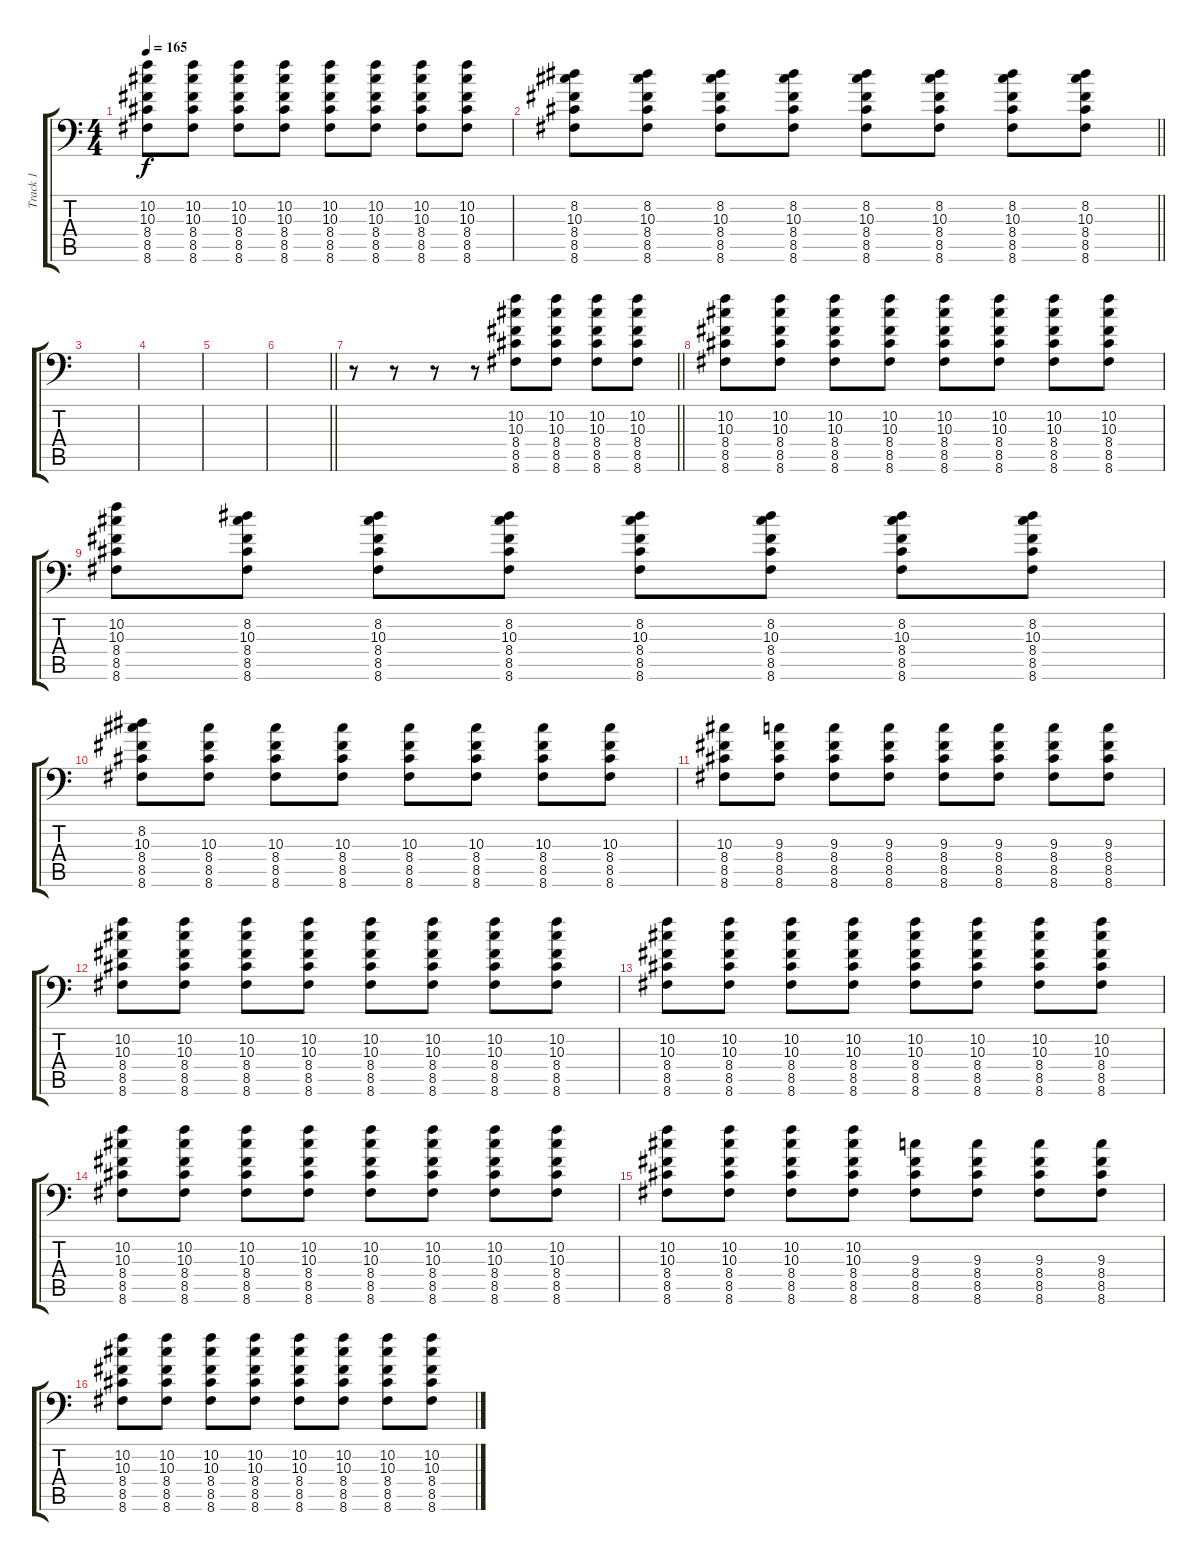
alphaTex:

\track ("Track 1" "Track 1") {instrument distortionguitar}
\staff {score tabs}
\tuning (C4 G3 Eb3 Bb2 F2 Bb1) {hide}
\ts (4 4)
\section ("" "")
\tempo 165
\clef f4
\ks c
(10.2 10.3 8.4 8.5 8.6).8{dy f} (10.2 10.3 8.4 8.5 8.6).8 (10.2 10.3 8.4 8.5 8.6).8 (10.2 10.3 8.4 8.5 8.6).8 (10.2 10.3 8.4 8.5 8.6).8 (10.2 10.3 8.4 8.5 8.6).8 (10.2 10.3 8.4 8.5 8.6).8 (10.2 10.3 8.4 8.5 8.6).8 |
\barLineRight lightlight
(8.2 10.3 8.4 8.5 8.6).8 (8.2 10.3 8.4 8.5 8.6).8 (8.2 10.3 8.4 8.5 8.6).8 (8.2 10.3 8.4 8.5 8.6).8 (8.2 10.3 8.4 8.5 8.6).8 (8.2 10.3 8.4 8.5 8.6).8 (8.2 10.3 8.4 8.5 8.6).8 (8.2 10.3 8.4 8.5 8.6).8 |
\section ("" "")
|
|
|
\barLineRight lightlight
|
\section ("" "")
\barLineRight lightlight
r.8 r.8 r.8 r.8 (10.2 10.3 8.4 8.5 8.6).8 (10.2 10.3 8.4 8.5 8.6).8 (10.2 10.3 8.4 8.5 8.6).8 (10.2 10.3 8.4 8.5 8.6).8 |
\section ("" "")
(10.2 10.3 8.4 8.5 8.6).8 (10.2 10.3 8.4 8.5 8.6).8 (10.2 10.3 8.4 8.5 8.6).8 (10.2 10.3 8.4 8.5 8.6).8 (10.2 10.3 8.4 8.5 8.6).8 (10.2 10.3 8.4 8.5 8.6).8 (10.2 10.3 8.4 8.5 8.6).8 (10.2 10.3 8.4 8.5 8.6).8 |
(10.2 10.3 8.4 8.5 8.6).8 (8.2 10.3 8.4 8.5 8.6).8 (8.2 10.3 8.4 8.5 8.6).8 (8.2 10.3 8.4 8.5 8.6).8 (8.2 10.3 8.4 8.5 8.6).8 (8.2 10.3 8.4 8.5 8.6).8 (8.2 10.3 8.4 8.5 8.6).8 (8.2 10.3 8.4 8.5 8.6).8 |
(8.2 10.3 8.4 8.5 8.6).8 (10.3 8.4 8.5 8.6).8 (10.3 8.4 8.5 8.6).8 (10.3 8.4 8.5 8.6).8 (10.3 8.4 8.5 8.6).8 (10.3 8.4 8.5 8.6).8 (10.3 8.4 8.5 8.6).8 (10.3 8.4 8.5 8.6).8 |
(10.3 8.4 8.5 8.6).8 (9.3 8.4 8.5 8.6).8 (9.3 8.4 8.5 8.6).8 (9.3 8.4 8.5 8.6).8 (9.3 8.4 8.5 8.6).8 (9.3 8.4 8.5 8.6).8 (9.3 8.4 8.5 8.6).8 (9.3 8.4 8.5 8.6).8 |
(10.2 10.3 8.4 8.5 8.6).8 (10.2 10.3 8.4 8.5 8.6).8 (10.2 10.3 8.4 8.5 8.6).8 (10.2 10.3 8.4 8.5 8.6).8 (10.2 10.3 8.4 8.5 8.6).8 (10.2 10.3 8.4 8.5 8.6).8 (10.2 10.3 8.4 8.5 8.6).8 (10.2 10.3 8.4 8.5 8.6).8 |
(10.2 10.3 8.4 8.5 8.6).8 (10.2 10.3 8.4 8.5 8.6).8 (10.2 10.3 8.4 8.5 8.6).8 (10.2 10.3 8.4 8.5 8.6).8 (10.2 10.3 8.4 8.5 8.6).8 (10.2 10.3 8.4 8.5 8.6).8 (10.2 10.3 8.4 8.5 8.6).8 (10.2 10.3 8.4 8.5 8.6).8 |
(10.2 10.3 8.4 8.5 8.6).8 (10.2 10.3 8.4 8.5 8.6).8 (10.2 10.3 8.4 8.5 8.6).8 (10.2 10.3 8.4 8.5 8.6).8 (10.2 10.3 8.4 8.5 8.6).8 (10.2 10.3 8.4 8.5 8.6).8 (10.2 10.3 8.4 8.5 8.6).8 (10.2 10.3 8.4 8.5 8.6).8 |
(10.2 10.3 8.4 8.5 8.6).8 (10.2 10.3 8.4 8.5 8.6).8 (10.2 10.3 8.4 8.5 8.6).8 (10.2 10.3 8.4 8.5 8.6).8 (9.3 8.4 8.5 8.6).8 (9.3 8.4 8.5 8.6).8 (9.3 8.4 8.5 8.6).8 (9.3 8.4 8.5 8.6).8 |
(10.2 10.3 8.4 8.5 8.6).8 (10.2 10.3 8.4 8.5 8.6).8 (10.2 10.3 8.4 8.5 8.6).8 (10.2 10.3 8.4 8.5 8.6).8 (10.2 10.3 8.4 8.5 8.6).8 (10.2 10.3 8.4 8.5 8.6).8 (10.2 10.3 8.4 8.5 8.6).8 (10.2 10.3 8.4 8.5 8.6).8
